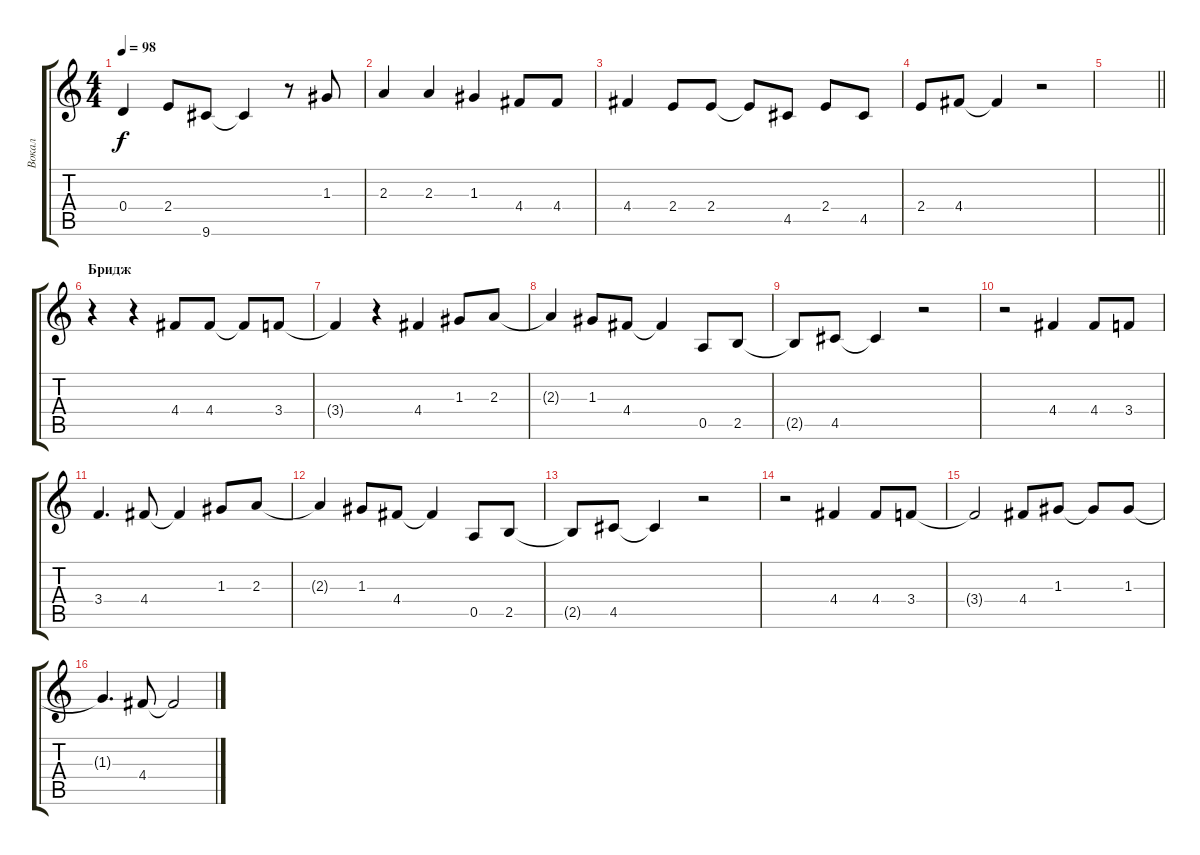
\track ("Вокал" "Вокал") {instrument acousticguitarsteel}
\staff {score tabs}
\tuning (E4 B3 G3 D3 A2 E2) {hide}
\ts (4 4)
\tempo 98
\clef g2
\ks c
0.4.4{dy f} 2.4.8 9.6.8 9.6{t}.4 r.8 1.3.8 |
2.3.4 2.3.4 1.3.4 4.4.8 4.4.8 |
4.4.4 2.4.8 2.4.8 2.4{t}.8 4.5.8 2.4.8 4.5.8 |
2.4.8 4.4.8 4.4{t}.4 r.2 |
\barLineRight lightlight
|
\section ("" "Бридж")
r.4 r.4 4.4.8 4.4.8 4.4{t}.8 3.4.8 |
3.4{t}.4 r.4 4.4.4 1.3.8 2.3.8 |
2.3{t}.4 1.3.8 4.4.8 4.4{t}.4 0.5.8 2.5.8 |
2.5{t}.8 4.5.8 4.5{t}.4 r.2 |
r.2 4.4.4 4.4.8 3.4.8 |
3.4.4{d} 4.4.8 4.4{t}.4 1.3.8 2.3.8 |
2.3{t}.4 1.3.8 4.4.8 4.4{t}.4 0.5.8 2.5.8 |
2.5{t}.8 4.5.8 4.5{t}.4 r.2 |
r.2 4.4.4 4.4.8 3.4.8 |
3.4{t}.2 4.4.8 1.3.8 1.3{t}.8 1.3.8 |
1.3{t}.4{d} 4.4.8 4.4{t}.2
